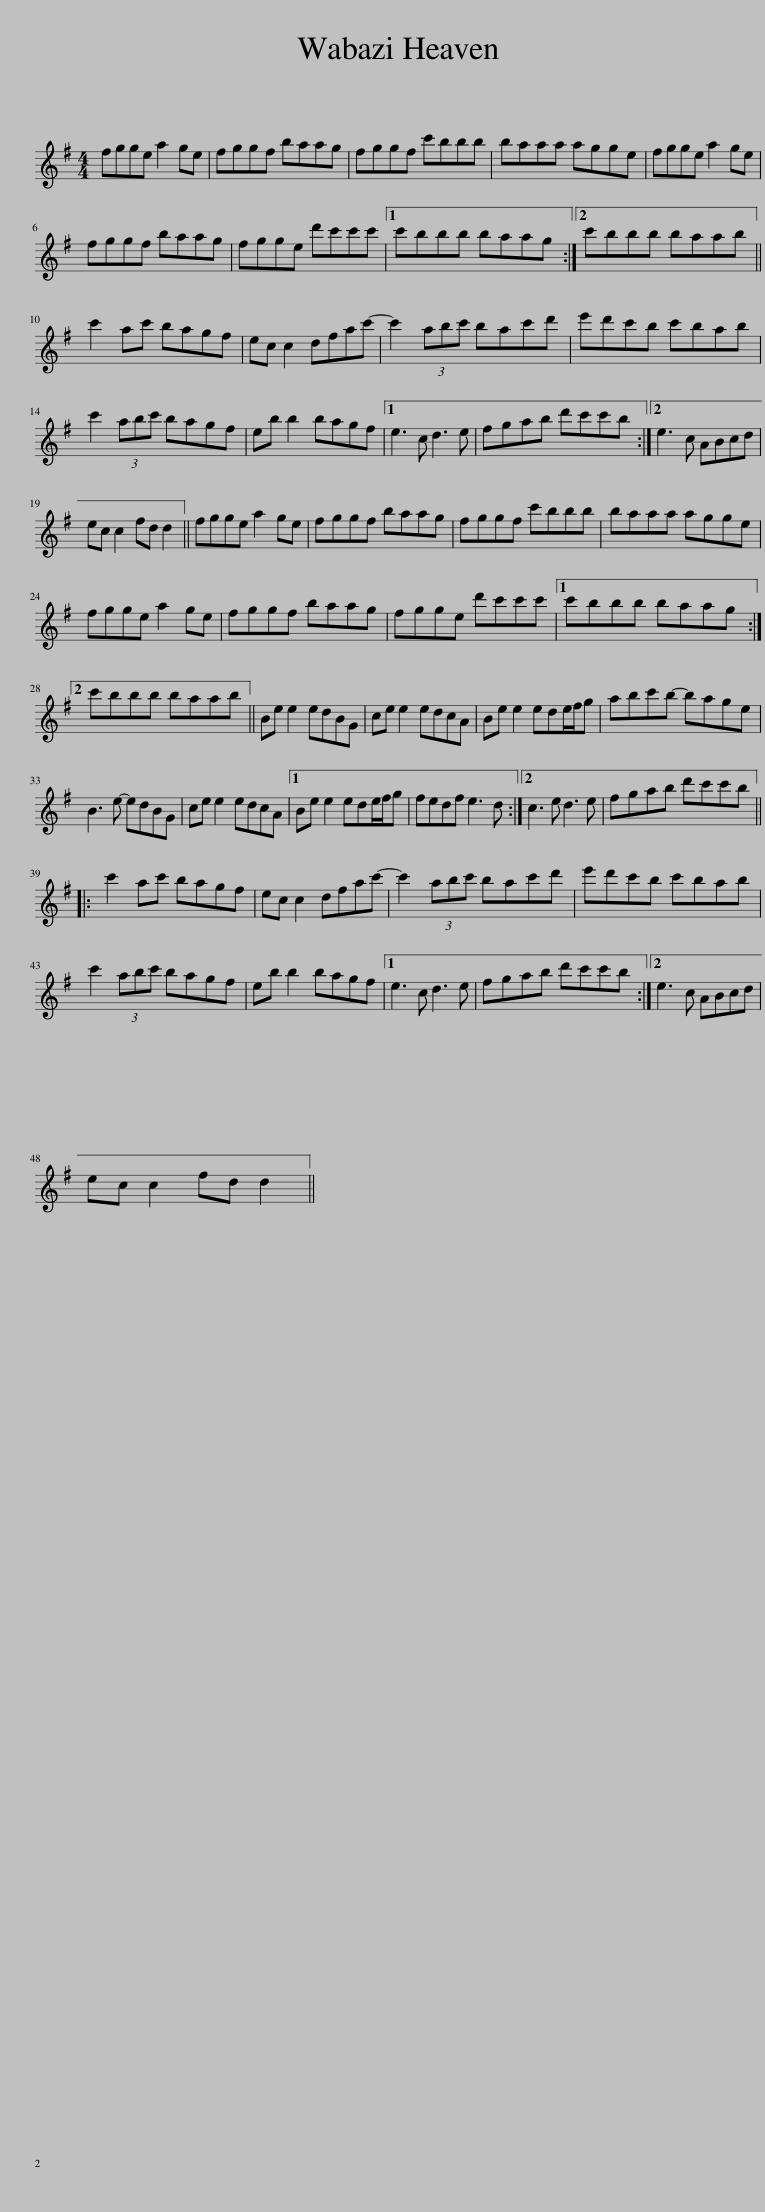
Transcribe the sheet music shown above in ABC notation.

X:1
L:1/8
M:4/4
I:linebreak $
K:G
V:1 treble
V:1
 fgge a2 ge | fggf baag | fggf c'bbb | baaa agge | fgge a2 ge |$ %5
 fggf baag | fgge d'c'c'c' |1 c'bbb baag :|2 c'bbb baab ||$ c'2 ac' bagf | %10
 ec c2 dfac'- | c'2 (3abc' bac'd' | e'd'c'b c'bab |$ c'2 (3abc' bagf | eb b2 bagf |1 %15
 e3 c d3 e | fgab d'c'c'b :|2 e3 c ABcd |$ ec c2 fd d2 || fgge a2 ge | %20
 fggf baag | fggf c'bbb | baaa agge |$ fgge a2 ge | fggf baag | %25
 fgge d'c'c'c' |1 c'bbb baag :|2$ c'bbb baab || Be e2 edBG | ce e2 edcA | %30
 Be e2 ede/f/g | abc'b- bage |$ B3 e- edBG | ce e2 edcA |1 Be e2 ede/f/g | %35
 fedf e3 d :|2 c3 e d3 e | fgab d'c'c'b |:$ c'2 ac' bagf | ec c2 dfac'- | %40
 c'2 (3abc' bac'd' | e'd'c'b c'bab |$ c'2 (3abc' bagf | eb b2 bagf |1 e3 c d3 e | %45
 fgab d'c'c'b :|2 e3 c ABcd |$ ec c2 fd d2 || %48
